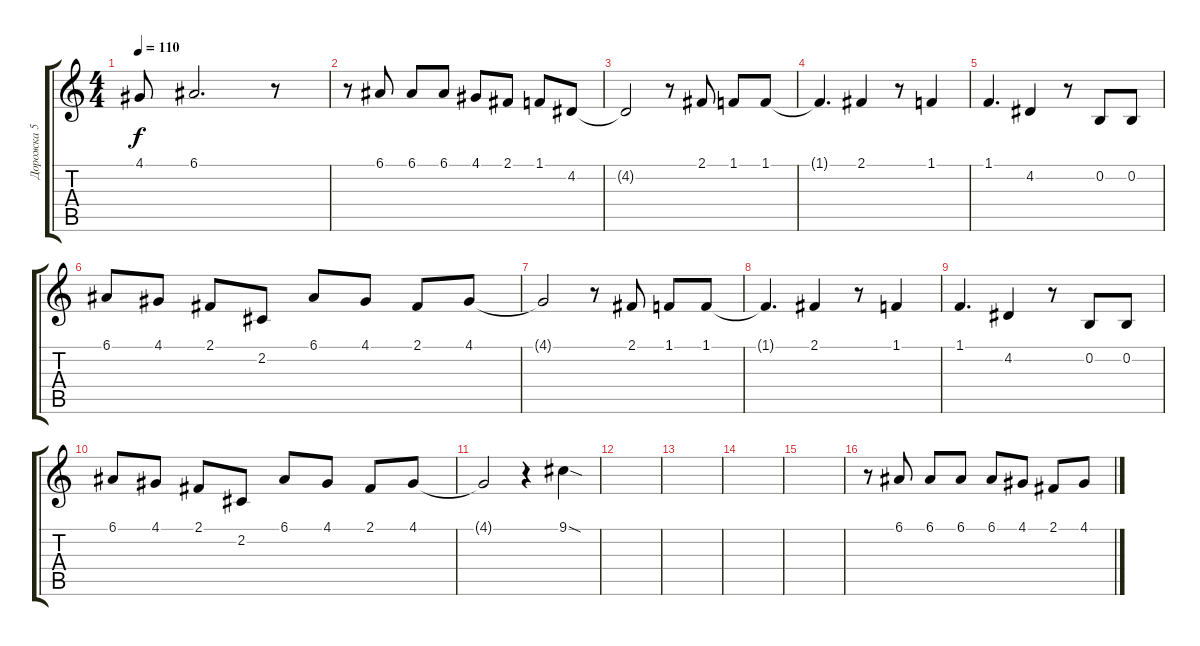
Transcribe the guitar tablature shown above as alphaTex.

\track ("Дорожка 5" "Дорожка 5") {instrument lead6voice}
\staff {score tabs}
\tuning (E4 B3 G3 D3 A2 E2) {hide}
\ts (4 4)
\tempo 110
\clef g2
\ks c
4.1{t}.8{dy f} 6.1.2{d} r.8 |
r.8 6.1.8 6.1.8 6.1.8 4.1.8 2.1.8 1.1.8 4.2.8 |
4.2{t}.2 r.8 2.1.8 1.1.8 1.1.8 |
1.1{t}.4{d} 2.1.4 r.8 1.1.4 |
1.1.4{d} 4.2.4 r.8 0.2.8 0.2.8 |
6.1.8 4.1.8 2.1.8 2.2.8 6.1.8 4.1.8 2.1.8 4.1.8 |
4.1{t}.2 r.8 2.1.8 1.1.8 1.1.8 |
1.1{t}.4{d} 2.1.4 r.8 1.1.4 |
1.1.4{d} 4.2.4 r.8 0.2.8 0.2.8 |
6.1.8 4.1.8 2.1.8 2.2.8 6.1.8 4.1.8 2.1.8 4.1.8 |
4.1{t}.2 r.4 9.1{sod}.4 |
|
|
|
|
r.8 6.1.8 6.1.8 6.1.8 6.1.8 4.1.8 2.1.8 4.1.8
